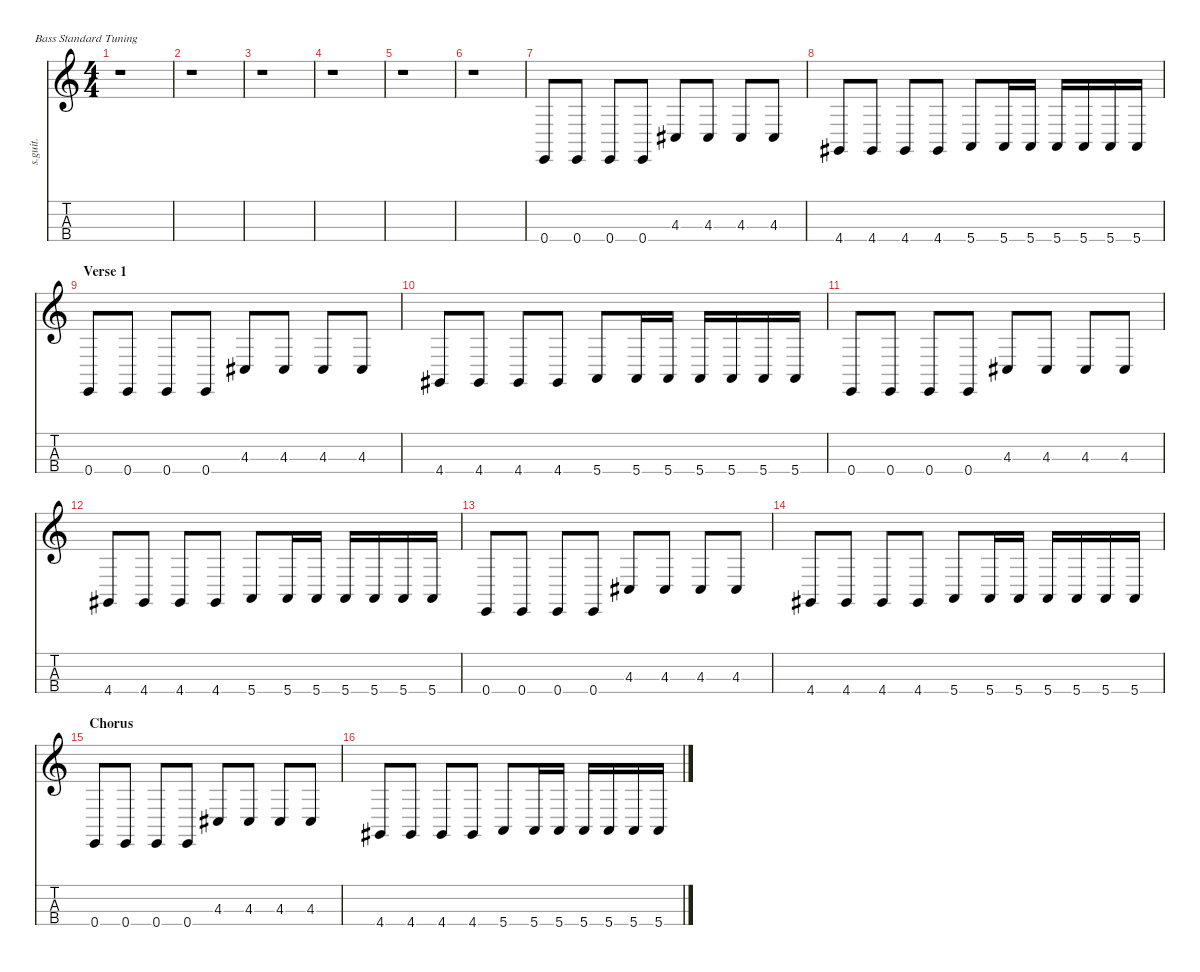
\defaultSystemsLayout 4
\hideDynamics
\bracketExtendMode nobrackets
\track ("Kim Deal" "s.guit.") {instrument electricbasspick}
\staff {score tabs}
\tuning (G2 D2 A1 E1)
\ts (4 4)
\beaming (8 2 2 2 2)
\tempo (81 hide)
\clef g2
\ks c
r.1{dy fff instrument electricbasspick} |
r.1 |
r.1 |
r.1 |
r.1 |
r.1 |
0.4.8{lyrics (0 "") lyrics (1 "") lyrics (2 "") lyrics (3 "") lyrics (4 "")} 0.4.8{lyrics (0 "") lyrics (1 "") lyrics (2 "") lyrics (3 "") lyrics (4 "")} 0.4.8{lyrics (0 "") lyrics (1 "") lyrics (2 "") lyrics (3 "") lyrics (4 "")} 0.4.8{lyrics (0 "") lyrics (1 "") lyrics (2 "") lyrics (3 "") lyrics (4 "")} 4.3{acc #}.8{lyrics (0 "") lyrics (1 "") lyrics (2 "") lyrics (3 "") lyrics (4 "")} 4.3{acc #}.8{lyrics (0 "") lyrics (1 "") lyrics (2 "") lyrics (3 "") lyrics (4 "")} 4.3{acc #}.8{lyrics (0 "") lyrics (1 "") lyrics (2 "") lyrics (3 "") lyrics (4 "")} 4.3{acc #}.8{lyrics (0 "") lyrics (1 "") lyrics (2 "") lyrics (3 "") lyrics (4 "")} |
4.4{acc #}.8{lyrics (0 "") lyrics (1 "") lyrics (2 "") lyrics (3 "") lyrics (4 "")} 4.4{acc #}.8{lyrics (0 "") lyrics (1 "") lyrics (2 "") lyrics (3 "") lyrics (4 "")} 4.4{acc #}.8{lyrics (0 "") lyrics (1 "") lyrics (2 "") lyrics (3 "") lyrics (4 "")} 4.4{acc #}.8{lyrics (0 "") lyrics (1 "") lyrics (2 "") lyrics (3 "") lyrics (4 "")} 5.4.8{lyrics (0 "") lyrics (1 "") lyrics (2 "") lyrics (3 "") lyrics (4 "")} 5.4.16{lyrics (0 "") lyrics (1 "") lyrics (2 "") lyrics (3 "") lyrics (4 "")} 5.4.16{lyrics (0 "") lyrics (1 "") lyrics (2 "") lyrics (3 "") lyrics (4 "") dy f} 5.4.16{lyrics (0 "") lyrics (1 "") lyrics (2 "") lyrics (3 "") lyrics (4 "") dy fff} 5.4.16{lyrics (0 "") lyrics (1 "") lyrics (2 "") lyrics (3 "") lyrics (4 "") dy f} 5.4.16{lyrics (0 "") lyrics (1 "") lyrics (2 "") lyrics (3 "") lyrics (4 "") dy fff} 5.4.16{lyrics (0 "") lyrics (1 "") lyrics (2 "") lyrics (3 "") lyrics (4 "") dy f} |
\section ("" "Verse 1")
0.4.8{lyrics (0 "") lyrics (1 "") lyrics (2 "") lyrics (3 "") lyrics (4 "") dy fff} 0.4.8{lyrics (0 "") lyrics (1 "") lyrics (2 "") lyrics (3 "") lyrics (4 "")} 0.4.8{lyrics (0 "") lyrics (1 "") lyrics (2 "") lyrics (3 "") lyrics (4 "")} 0.4.8{lyrics (0 "") lyrics (1 "") lyrics (2 "") lyrics (3 "") lyrics (4 "")} 4.3{acc #}.8{lyrics (0 "") lyrics (1 "") lyrics (2 "") lyrics (3 "") lyrics (4 "")} 4.3{acc #}.8{lyrics (0 "") lyrics (1 "") lyrics (2 "") lyrics (3 "") lyrics (4 "")} 4.3{acc #}.8{lyrics (0 "") lyrics (1 "") lyrics (2 "") lyrics (3 "") lyrics (4 "")} 4.3{acc #}.8{lyrics (0 "") lyrics (1 "") lyrics (2 "") lyrics (3 "") lyrics (4 "")} |
4.4{acc #}.8{lyrics (0 "") lyrics (1 "") lyrics (2 "") lyrics (3 "") lyrics (4 "")} 4.4{acc #}.8{lyrics (0 "") lyrics (1 "") lyrics (2 "") lyrics (3 "") lyrics (4 "")} 4.4{acc #}.8{lyrics (0 "") lyrics (1 "") lyrics (2 "") lyrics (3 "") lyrics (4 "")} 4.4{acc #}.8{lyrics (0 "") lyrics (1 "") lyrics (2 "") lyrics (3 "") lyrics (4 "")} 5.4.8{lyrics (0 "") lyrics (1 "") lyrics (2 "") lyrics (3 "") lyrics (4 "")} 5.4.16{lyrics (0 "") lyrics (1 "") lyrics (2 "") lyrics (3 "") lyrics (4 "")} 5.4.16{lyrics (0 "") lyrics (1 "") lyrics (2 "") lyrics (3 "") lyrics (4 "") dy f} 5.4.16{lyrics (0 "") lyrics (1 "") lyrics (2 "") lyrics (3 "") lyrics (4 "") dy fff} 5.4.16{lyrics (0 "") lyrics (1 "") lyrics (2 "") lyrics (3 "") lyrics (4 "") dy f} 5.4.16{lyrics (0 "") lyrics (1 "") lyrics (2 "") lyrics (3 "") lyrics (4 "") dy fff} 5.4.16{lyrics (0 "") lyrics (1 "") lyrics (2 "") lyrics (3 "") lyrics (4 "") dy f} |
0.4.8{lyrics (0 "") lyrics (1 "") lyrics (2 "") lyrics (3 "") lyrics (4 "") dy fff} 0.4.8{lyrics (0 "") lyrics (1 "") lyrics (2 "") lyrics (3 "") lyrics (4 "")} 0.4.8{lyrics (0 "") lyrics (1 "") lyrics (2 "") lyrics (3 "") lyrics (4 "")} 0.4.8{lyrics (0 "") lyrics (1 "") lyrics (2 "") lyrics (3 "") lyrics (4 "")} 4.3{acc #}.8{lyrics (0 "") lyrics (1 "") lyrics (2 "") lyrics (3 "") lyrics (4 "")} 4.3{acc #}.8{lyrics (0 "") lyrics (1 "") lyrics (2 "") lyrics (3 "") lyrics (4 "")} 4.3{acc #}.8{lyrics (0 "") lyrics (1 "") lyrics (2 "") lyrics (3 "") lyrics (4 "")} 4.3{acc #}.8{lyrics (0 "") lyrics (1 "") lyrics (2 "") lyrics (3 "") lyrics (4 "")} |
4.4{acc #}.8{lyrics (0 "") lyrics (1 "") lyrics (2 "") lyrics (3 "") lyrics (4 "")} 4.4{acc #}.8{lyrics (0 "") lyrics (1 "") lyrics (2 "") lyrics (3 "") lyrics (4 "")} 4.4{acc #}.8{lyrics (0 "") lyrics (1 "") lyrics (2 "") lyrics (3 "") lyrics (4 "")} 4.4{acc #}.8{lyrics (0 "") lyrics (1 "") lyrics (2 "") lyrics (3 "") lyrics (4 "")} 5.4.8{lyrics (0 "") lyrics (1 "") lyrics (2 "") lyrics (3 "") lyrics (4 "")} 5.4.16{lyrics (0 "") lyrics (1 "") lyrics (2 "") lyrics (3 "") lyrics (4 "")} 5.4.16{lyrics (0 "") lyrics (1 "") lyrics (2 "") lyrics (3 "") lyrics (4 "") dy f} 5.4.16{lyrics (0 "") lyrics (1 "") lyrics (2 "") lyrics (3 "") lyrics (4 "") dy fff} 5.4.16{lyrics (0 "") lyrics (1 "") lyrics (2 "") lyrics (3 "") lyrics (4 "") dy f} 5.4.16{lyrics (0 "") lyrics (1 "") lyrics (2 "") lyrics (3 "") lyrics (4 "") dy fff} 5.4.16{lyrics (0 "") lyrics (1 "") lyrics (2 "") lyrics (3 "") lyrics (4 "") dy f} |
0.4.8{lyrics (0 "") lyrics (1 "") lyrics (2 "") lyrics (3 "") lyrics (4 "") dy fff} 0.4.8{lyrics (0 "") lyrics (1 "") lyrics (2 "") lyrics (3 "") lyrics (4 "")} 0.4.8{lyrics (0 "") lyrics (1 "") lyrics (2 "") lyrics (3 "") lyrics (4 "")} 0.4.8{lyrics (0 "") lyrics (1 "") lyrics (2 "") lyrics (3 "") lyrics (4 "")} 4.3{acc #}.8{lyrics (0 "") lyrics (1 "") lyrics (2 "") lyrics (3 "") lyrics (4 "")} 4.3{acc #}.8{lyrics (0 "") lyrics (1 "") lyrics (2 "") lyrics (3 "") lyrics (4 "")} 4.3{acc #}.8{lyrics (0 "") lyrics (1 "") lyrics (2 "") lyrics (3 "") lyrics (4 "")} 4.3{acc #}.8{lyrics (0 "") lyrics (1 "") lyrics (2 "") lyrics (3 "") lyrics (4 "")} |
4.4{acc #}.8{lyrics (0 "") lyrics (1 "") lyrics (2 "") lyrics (3 "") lyrics (4 "")} 4.4{acc #}.8{lyrics (0 "") lyrics (1 "") lyrics (2 "") lyrics (3 "") lyrics (4 "")} 4.4{acc #}.8{lyrics (0 "") lyrics (1 "") lyrics (2 "") lyrics (3 "") lyrics (4 "")} 4.4{acc #}.8{lyrics (0 "") lyrics (1 "") lyrics (2 "") lyrics (3 "") lyrics (4 "")} 5.4.8{lyrics (0 "") lyrics (1 "") lyrics (2 "") lyrics (3 "") lyrics (4 "")} 5.4.16{lyrics (0 "") lyrics (1 "") lyrics (2 "") lyrics (3 "") lyrics (4 "")} 5.4.16{lyrics (0 "") lyrics (1 "") lyrics (2 "") lyrics (3 "") lyrics (4 "") dy f} 5.4.16{lyrics (0 "") lyrics (1 "") lyrics (2 "") lyrics (3 "") lyrics (4 "") dy fff} 5.4.16{lyrics (0 "") lyrics (1 "") lyrics (2 "") lyrics (3 "") lyrics (4 "") dy f} 5.4.16{lyrics (0 "") lyrics (1 "") lyrics (2 "") lyrics (3 "") lyrics (4 "") dy fff} 5.4.16{lyrics (0 "") lyrics (1 "") lyrics (2 "") lyrics (3 "") lyrics (4 "") dy f} |
\section ("" "Chorus")
0.4.8{lyrics (0 "") lyrics (1 "") lyrics (2 "") lyrics (3 "") lyrics (4 "") dy fff} 0.4.8{lyrics (0 "") lyrics (1 "") lyrics (2 "") lyrics (3 "") lyrics (4 "")} 0.4.8{lyrics (0 "") lyrics (1 "") lyrics (2 "") lyrics (3 "") lyrics (4 "")} 0.4.8{lyrics (0 "") lyrics (1 "") lyrics (2 "") lyrics (3 "") lyrics (4 "")} 4.3{acc #}.8{lyrics (0 "") lyrics (1 "") lyrics (2 "") lyrics (3 "") lyrics (4 "")} 4.3{acc #}.8{lyrics (0 "") lyrics (1 "") lyrics (2 "") lyrics (3 "") lyrics (4 "")} 4.3{acc #}.8{lyrics (0 "") lyrics (1 "") lyrics (2 "") lyrics (3 "") lyrics (4 "")} 4.3{acc #}.8{lyrics (0 "") lyrics (1 "") lyrics (2 "") lyrics (3 "") lyrics (4 "")} |
4.4{acc #}.8{lyrics (0 "") lyrics (1 "") lyrics (2 "") lyrics (3 "") lyrics (4 "")} 4.4{acc #}.8{lyrics (0 "") lyrics (1 "") lyrics (2 "") lyrics (3 "") lyrics (4 "")} 4.4{acc #}.8{lyrics (0 "") lyrics (1 "") lyrics (2 "") lyrics (3 "") lyrics (4 "")} 4.4{acc #}.8{lyrics (0 "") lyrics (1 "") lyrics (2 "") lyrics (3 "") lyrics (4 "")} 5.4.8{lyrics (0 "") lyrics (1 "") lyrics (2 "") lyrics (3 "") lyrics (4 "")} 5.4.16{lyrics (0 "") lyrics (1 "") lyrics (2 "") lyrics (3 "") lyrics (4 "")} 5.4.16{lyrics (0 "") lyrics (1 "") lyrics (2 "") lyrics (3 "") lyrics (4 "") dy f} 5.4.16{lyrics (0 "") lyrics (1 "") lyrics (2 "") lyrics (3 "") lyrics (4 "") dy fff} 5.4.16{lyrics (0 "") lyrics (1 "") lyrics (2 "") lyrics (3 "") lyrics (4 "") dy f} 5.4.16{lyrics (0 "") lyrics (1 "") lyrics (2 "") lyrics (3 "") lyrics (4 "") dy fff} 5.4.16{lyrics (0 "") lyrics (1 "") lyrics (2 "") lyrics (3 "") lyrics (4 "") dy f}
